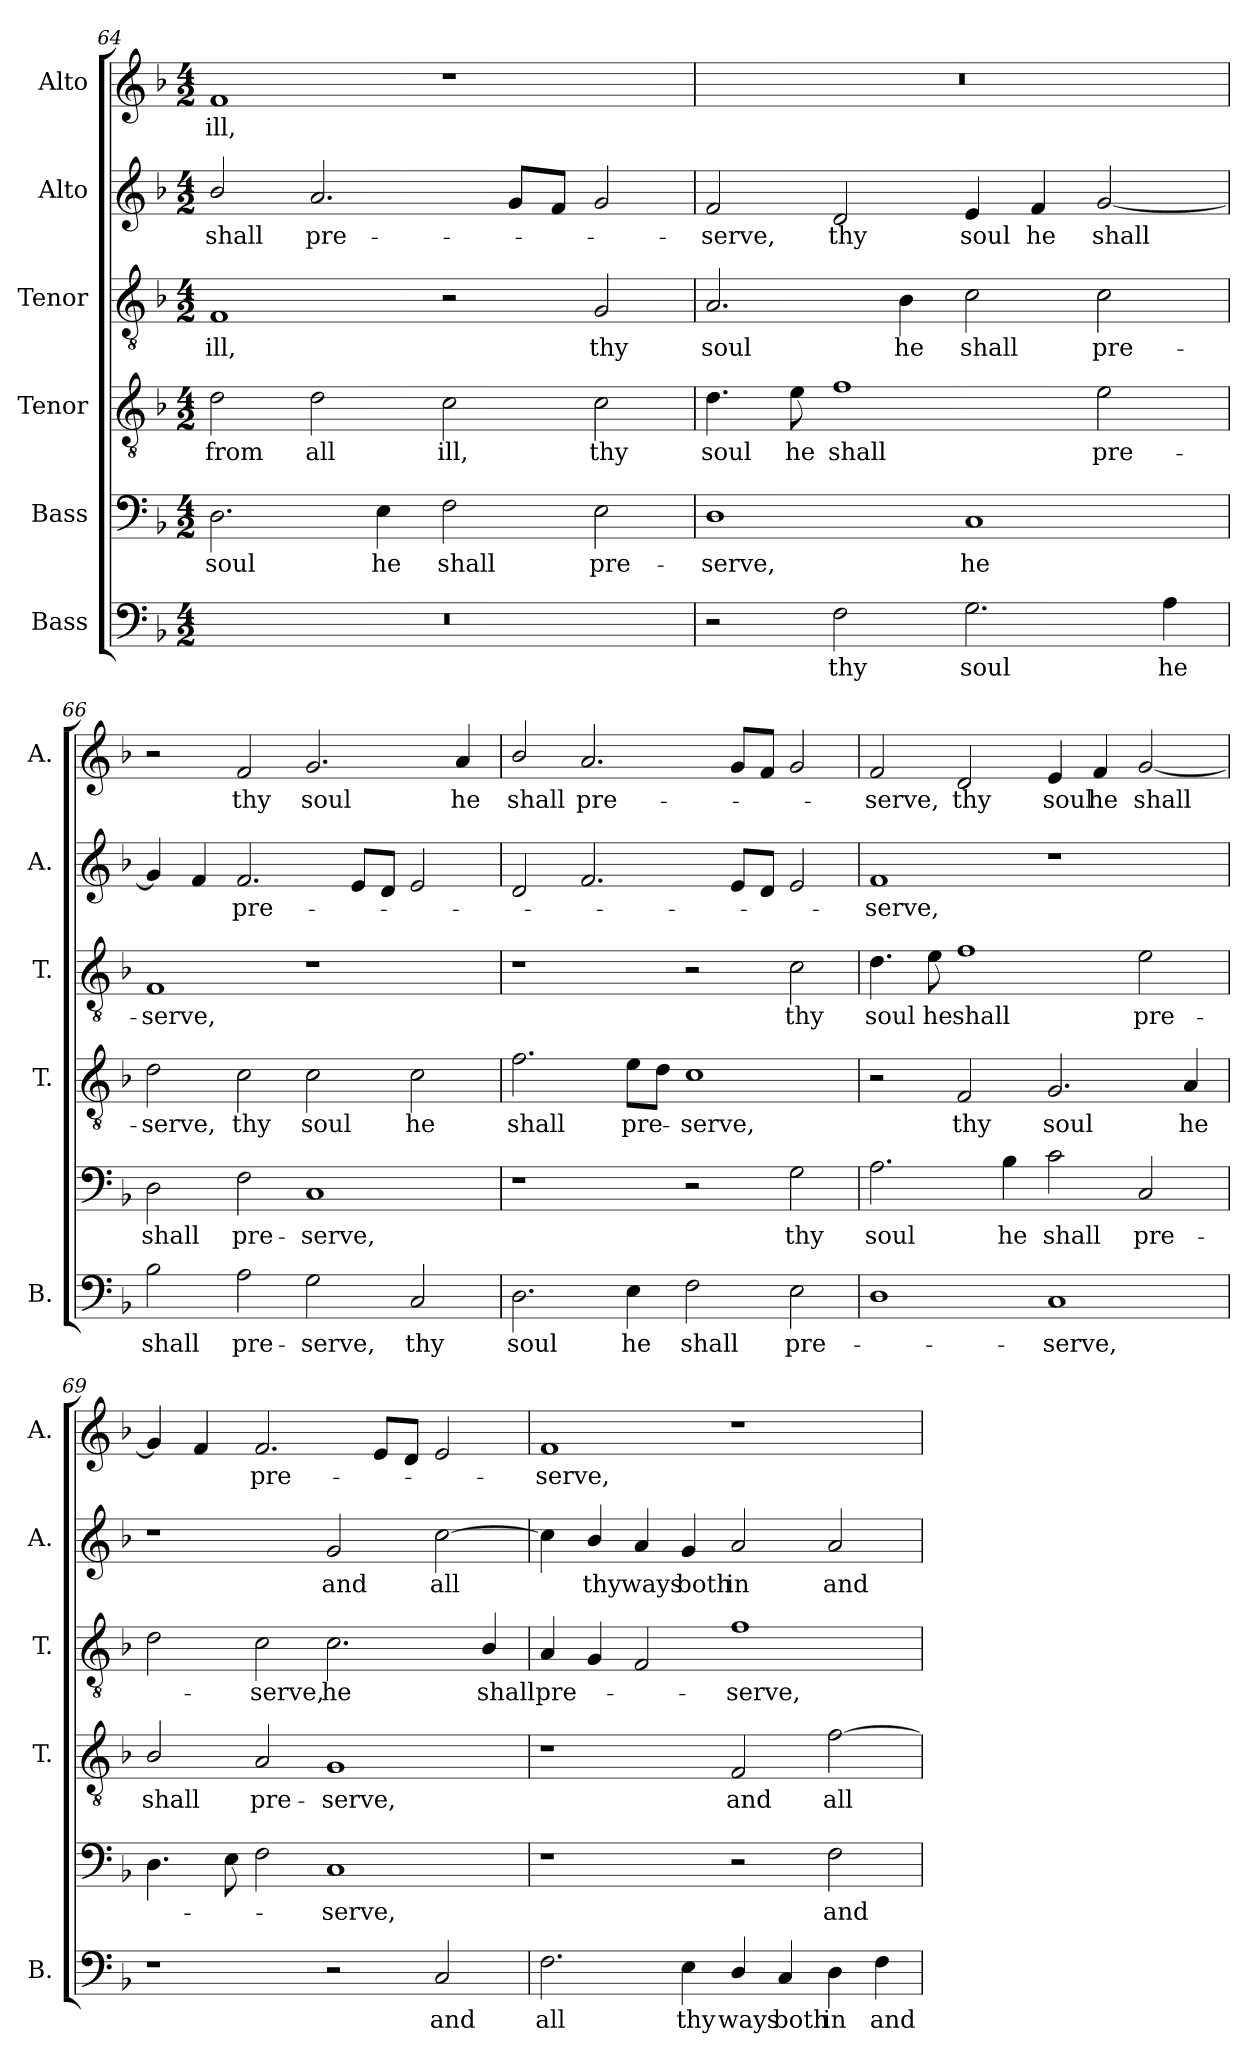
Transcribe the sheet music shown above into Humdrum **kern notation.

**kern	**text	**kern	**text	**kern	**text	**kern	**text	**kern	**text	**kern	**text
*part6	*part6	*part5	*part5	*part4	*part4	*part3	*part3	*part2	*part2	*part1	*part1
*staff6	*staff6	*staff5	*staff5	*staff4	*staff4	*staff3	*staff3	*staff2	*staff2	*staff1	*staff1
*I"Bass	*	*I"Bass	*	*I"Tenor	*	*I"Tenor	*	*I"Alto	*	*I"Alto	*
*I'B.	*	*	*	*I'T.	*	*I'T.	*	*I'A.	*	*I'A.	*
*clefF4	*	*clefF4	*	*clefGv2	*	*clefGv2	*	*clefG2	*	*clefG2	*
*	*	*	*	*ITrd7c12	*	*ITrd7c12	*	*	*	*	*
*k[b-]	*	*k[b-]	*	*k[b-]	*	*k[b-]	*	*k[b-]	*	*k[b-]	*
*F:	*	*F:	*	*F:	*	*F:	*	*F:	*	*F:	*
*M4/2	*	*M4/2	*	*M4/2	*	*M4/2	*	*M4/2	*	*M4/2	*
=64	=64	=64	=64	=64	=64	=64	=64	=64	=64	=64	=64
!	!	!	!LO:LY:b	!	!LO:LY:b	!	!LO:LY:b	!	!LO:LY:b	!	!LO:LY:b
0r	.	2.D\	soul	2D\	from	1FF	ill,	2b-/	shall	1f	ill,
!	!	!	!	!	!LO:LY:b	!	!	!	!LO:LY:b	!	!
.	.	.	.	2D\	all	.	.	2.a/	pre-	.	.
!	!	!	!LO:LY:b	!	!	!	!	!	!	!	!
.	.	4E\	he	.	.	.	.	.	.	.	.
!	!	!	!LO:LY:b	!	!LO:LY:b	!	!	!	!	!	!
.	.	2F\	shall	2C\	ill,	2r	.	.	.	1r	.
.	.	.	.	.	.	.	.	8g/L	.	.	.
.	.	.	.	.	.	.	.	8f/J	.	.	.
!	!	!	!LO:LY:b	!	!LO:LY:b	!	!LO:LY:b	!	!	!	!
.	.	2E\	pre-	2C\	thy	2GG/	thy	2g/	.	.	.
=65	=65	=65	=65	=65	=65	=65	=65	=65	=65	=65	=65
!	!	!	!LO:LY:b	!	!LO:LY:b	!	!LO:LY:b	!	!LO:LY:b	!	!
2r	.	1D	-serve,	4.D\	soul	2.AA/	soul	2f/	-serve,	0r	.
!	!	!	!	!	!LO:LY:b	!	!	!	!	!	!
.	.	.	.	8E\	he	.	.	.	.	.	.
!	!LO:LY:b	!	!	!	!LO:LY:b	!	!	!	!LO:LY:b	!	!
2F\	thy	.	.	1F	shall	.	.	2d/	thy	.	.
!	!	!	!	!	!	!	!LO:LY:b	!	!	!	!
.	.	.	.	.	.	4BB-\	he	.	.	.	.
!	!LO:LY:b	!	!LO:LY:b	!	!	!	!LO:LY:b	!	!LO:LY:b	!	!
2.G\	soul	1C	he	.	.	2C\	shall	4e/	soul	.	.
!	!	!	!	!	!	!	!	!	!LO:LY:b	!	!
.	.	.	.	.	.	.	.	4f/	he	.	.
!	!	!	!	!	!LO:LY:b	!	!LO:LY:b	!	!LO:LY:b	!	!
.	.	.	.	2E\	pre-	2C\	pre-	[2g/	shall	.	.
!	!LO:LY:b	!	!	!	!	!	!	!	!	!	!
4A\	he	.	.	.	.	.	.	.	.	.	.
=66	=66	=66	=66	=66	=66	=66	=66	=66	=66	=66	=66
!	!LO:LY:b	!	!LO:LY:b	!	!LO:LY:b	!	!LO:LY:b	!	!	!	!
2B-\	shall	2D\	shall	2D\	-serve,	1FF	-serve,	4g/]	.	2r	.
.	.	.	.	.	.	.	.	4f/	.	.	.
!	!LO:LY:b	!	!LO:LY:b	!	!LO:LY:b	!	!	!	!LO:LY:b	!	!LO:LY:b
2A\	pre-	2F\	pre-	2C\	thy	.	.	2.f/	pre-	2f/	thy
!	!LO:LY:b	!	!LO:LY:b	!	!LO:LY:b	!	!	!	!	!	!LO:LY:b
2G\	-serve,	1C	-serve,	2C\	soul	1r	.	.	.	2.g/	soul
.	.	.	.	.	.	.	.	8e/L	.	.	.
.	.	.	.	.	.	.	.	8d/J	.	.	.
!	!LO:LY:b	!	!	!	!LO:LY:b	!	!	!	!	!	!
2C/	thy	.	.	2C\	he	.	.	2e/	.	.	.
!	!	!	!	!	!	!	!	!	!	!	!LO:LY:b
.	.	.	.	.	.	.	.	.	.	4a/	he
!!LO:LB:g=z
=67	=67	=67	=67	=67	=67	=67	=67	=67	=67	=67	=67
!	!LO:LY:b	!	!	!	!LO:LY:b	!	!	!	!	!	!LO:LY:b
2.D\	soul	1r	.	2.F\	shall	1r	.	2d/	.	2b-/	shall
!	!	!	!	!	!	!	!	!	!	!	!LO:LY:b
.	.	.	.	.	.	.	.	2.f/	.	2.a/	pre-
!	!LO:LY:b	!	!	!	!LO:LY:b	!	!	!	!	!	!
4E\	he	.	.	8E\L	pre-	.	.	.	.	.	.
.	.	.	.	8D\J	.	.	.	.	.	.	.
!	!LO:LY:b	!	!	!	!LO:LY:b	!	!	!	!	!	!
2F\	shall	2r	.	1C	-serve,	2r	.	.	.	.	.
.	.	.	.	.	.	.	.	8e/L	.	8g/L	.
.	.	.	.	.	.	.	.	8d/J	.	8f/J	.
!	!LO:LY:b	!	!LO:LY:b	!	!	!	!LO:LY:b	!	!	!	!
2E\	pre-	2G\	thy	.	.	2C\	thy	2e/	.	2g/	.
=68	=68	=68	=68	=68	=68	=68	=68	=68	=68	=68	=68
!	!	!	!LO:LY:b	!	!	!	!LO:LY:b	!	!LO:LY:b	!	!LO:LY:b
1D	.	2.A\	soul	2r	.	4.D\	soul	1f	-serve,	2f/	-serve,
!	!	!	!	!	!	!	!LO:LY:b	!	!	!	!
.	.	.	.	.	.	8E\	he	.	.	.	.
!	!	!	!	!	!LO:LY:b	!	!LO:LY:b	!	!	!	!LO:LY:b
.	.	.	.	2FF/	thy	1F	shall	.	.	2d/	thy
!	!	!	!LO:LY:b	!	!	!	!	!	!	!	!
.	.	4B-\	he	.	.	.	.	.	.	.	.
!	!LO:LY:b	!	!LO:LY:b	!	!LO:LY:b	!	!	!	!	!	!LO:LY:b
1C	-serve,	2c\	shall	2.GG/	soul	.	.	1r	.	4e/	soul
!	!	!	!	!	!	!	!	!	!	!	!LO:LY:b
.	.	.	.	.	.	.	.	.	.	4f/	he
!	!	!	!LO:LY:b	!	!	!	!LO:LY:b	!	!	!	!LO:LY:b
.	.	2C/	pre-	.	.	2E\	pre-	.	.	[2g/	shall
!	!	!	!	!	!LO:LY:b	!	!	!	!	!	!
.	.	.	.	4AA/	he	.	.	.	.	.	.
=69	=69	=69	=69	=69	=69	=69	=69	=69	=69	=69	=69
!	!	!	!	!	!LO:LY:b	!	!	!	!	!	!
1r	.	4.D\	.	2BB-/	shall	2D\	.	1r	.	4g/]	.
.	.	.	.	.	.	.	.	.	.	4f/	.
.	.	8E\	.	.	.	.	.	.	.	.	.
!	!	!	!	!	!LO:LY:b	!	!LO:LY:b	!	!	!	!LO:LY:b
.	.	2F\	.	2AA/	pre-	2C\	-serve,	.	.	2.f/	pre-
!	!	!	!LO:LY:b	!	!LO:LY:b	!	!LO:LY:b	!	!LO:LY:b	!	!
2r	.	1C	-serve,	1GG	-serve,	2.C\	he	2g/	and	.	.
.	.	.	.	.	.	.	.	.	.	8e/L	.
.	.	.	.	.	.	.	.	.	.	8d/J	.
!	!LO:LY:b	!	!	!	!	!	!	!	!LO:LY:b	!	!
2C/	and	.	.	.	.	.	.	[2cc\	all	2e/	.
!	!	!	!	!	!	!	!LO:LY:b	!	!	!	!
.	.	.	.	.	.	4BB-/	shall	.	.	.	.
=70	=70	=70	=70	=70	=70	=70	=70	=70	=70	=70	=70
!	!LO:LY:b	!	!	!	!	!	!LO:LY:b	!	!	!	!LO:LY:b
2.F\	all	1r	.	1r	.	4AA/	pre-	4cc\]	.	1f	-serve,
!	!	!	!	!	!	!	!	!	!LO:LY:b	!	!
.	.	.	.	.	.	4GG/	.	4b-/	thy	.	.
!	!	!	!	!	!	!	!	!	!LO:LY:b	!	!
.	.	.	.	.	.	2FF/	.	4a/	ways	.	.
!	!LO:LY:b	!	!	!	!	!	!	!	!LO:LY:b	!	!
4E\	thy	.	.	.	.	.	.	4g/	both	.	.
!	!LO:LY:b	!	!	!	!LO:LY:b	!	!LO:LY:b	!	!LO:LY:b	!	!
4D/	ways	2r	.	2FF/	and	1F	-serve,	2a/	in	1r	.
!	!LO:LY:b	!	!	!	!	!	!	!	!	!	!
4C/	both	.	.	.	.	.	.	.	.	.	.
!	!LO:LY:b	!	!LO:LY:b	!	!LO:LY:b	!	!	!	!LO:LY:b	!	!
4D\	in	2F\	and	[2F\	all	.	.	2a/	and	.	.
!	!LO:LY:b	!	!	!	!	!	!	!	!	!	!
4F\	and	.	.	.	.	.	.	.	.	.	.
=	=	=	=	=	=	=	=	=	=	=	=
*-	*-	*-	*-	*-	*-	*-	*-	*-	*-	*-	*-
